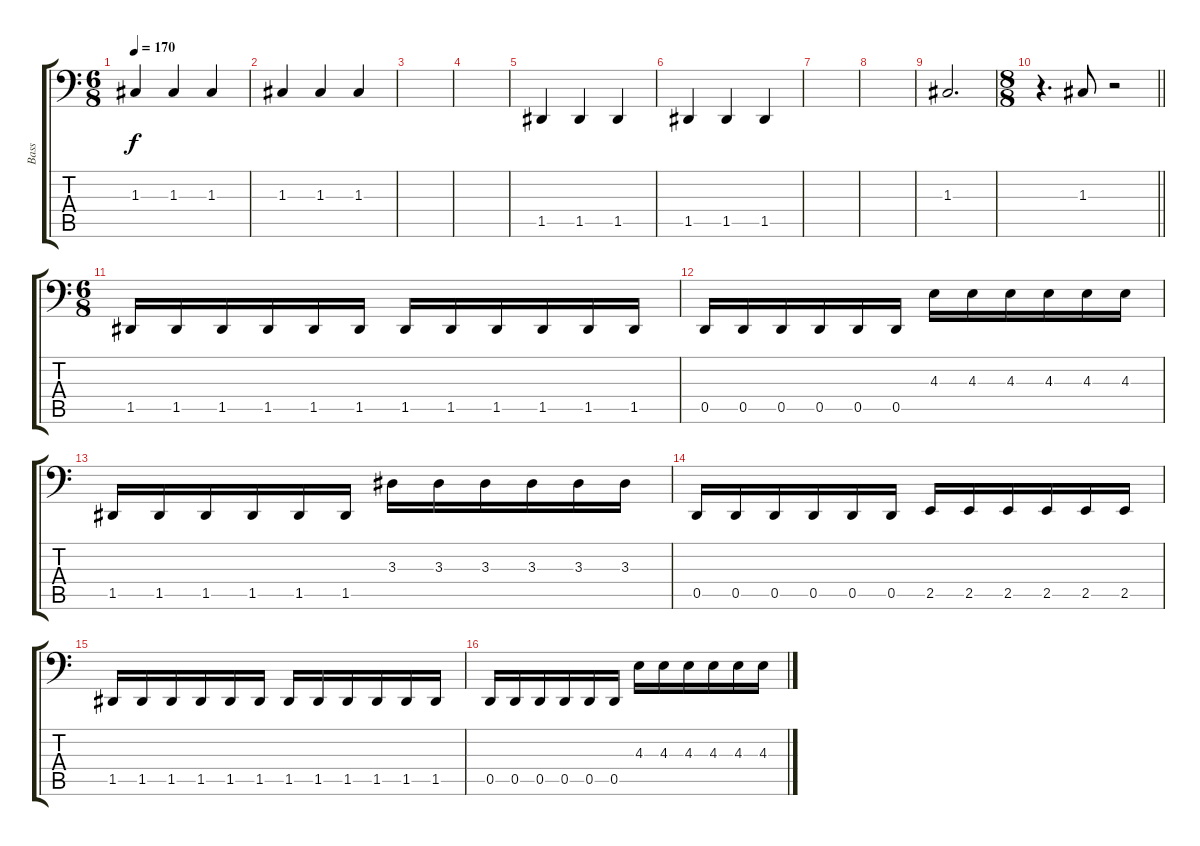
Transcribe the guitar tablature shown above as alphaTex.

\track ("Bass" "Bass") {instrument electricbassfinger}
\staff {score tabs}
\tuning (Bb2 F2 C2 G1 D1 A0) {hide}
\ts (6 8)
\tempo 170
\clef f4
\ks c
1.3.4{dy f} 1.3.4 1.3.4 |
1.3.4 1.3.4 1.3.4 |
|
|
1.5.4 1.5.4 1.5.4 |
1.5.4 1.5.4 1.5.4 |
|
|
1.3.2{d} |
\ts (8 8)
\barLineRight lightlight
r.4{d} 1.3.8 r.2 |
\ts (6 8)
1.5.16 1.5.16 1.5.16 1.5.16 1.5.16 1.5.16 1.5.16 1.5.16 1.5.16 1.5.16 1.5.16 1.5.16 |
0.5.16 0.5.16 0.5.16 0.5.16 0.5.16 0.5.16 4.3.16 4.3.16 4.3.16 4.3.16 4.3.16 4.3.16 |
1.5.16 1.5.16 1.5.16 1.5.16 1.5.16 1.5.16 3.3.16 3.3.16 3.3.16 3.3.16 3.3.16 3.3.16 |
0.5.16 0.5.16 0.5.16 0.5.16 0.5.16 0.5.16 2.5.16 2.5.16 2.5.16 2.5.16 2.5.16 2.5.16 |
1.5.16 1.5.16 1.5.16 1.5.16 1.5.16 1.5.16 1.5.16 1.5.16 1.5.16 1.5.16 1.5.16 1.5.16 |
0.5.16 0.5.16 0.5.16 0.5.16 0.5.16 0.5.16 4.3.16 4.3.16 4.3.16 4.3.16 4.3.16 4.3.16
